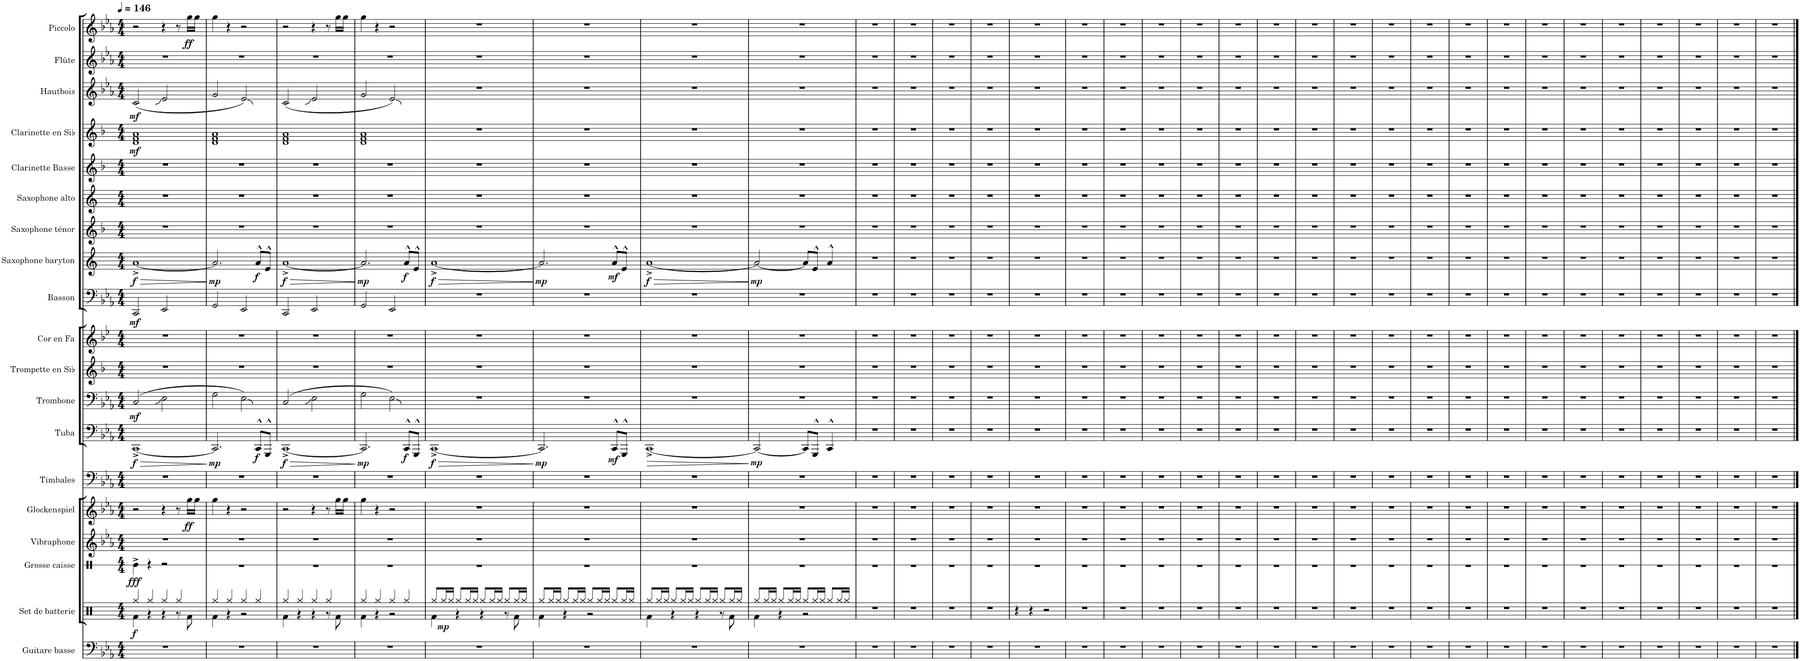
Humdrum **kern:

**kern	**kern	**dynam	**kern	**dynam	**kern	**kern	**dynam	**kern	**kern	**dynam	**kern	**dynam	**kern	**kern	**kern	**dynam	**kern	**dynam	**kern	**kern	**kern	**kern	**dynam	**kern	**dynam	**kern	**kern	**dynam
*part19	*part18	*part18	*part17	*part17	*part16	*part15	*part15	*part14	*part13	*part13	*part12	*part12	*part11	*part10	*part9	*part9	*part8	*part8	*part7	*part6	*part5	*part4	*part4	*part3	*part3	*part2	*part1	*part1
*staff19	*staff18	*staff18	*staff17	*staff17	*staff16	*staff15	*staff15	*staff14	*staff13	*staff13	*staff12	*staff12	*staff11	*staff10	*staff9	*staff9	*staff8	*staff8	*staff7	*staff6	*staff5	*staff4	*staff4	*staff3	*staff3	*staff2	*staff1	*staff1
*I"Guitare basse	*I"Set de batterie	*	*I"Grosse caisse	*	*I"Vibraphone	*I"Glockenspiel	*	*I"Timbales	*I"Tuba	*	*I"Trombone	*	*I"Trompette en Sib	*I"Cor en Fa	*I"Basson	*	*I"Saxophone baryton	*	*I"Saxophone ténor	*I"Saxophone alto	*I"Clarinette Basse	*I"Clarinette en Sib	*	*I"Hautbois	*	*I"Flûte	*I"Piccolo	*
*I'Guit. B.	*I'Bat.	*	*I'GC	*	*I'Vib.	*I'Glock.	*	*I'Timb.	*I'Tba.	*	*I'Tbn.	*	*I'Tromp. en Sib	*I'Cor en Fa	*I'Bsn.	*	*I'Sax. Bar.	*	*I'Sax. T.	*I'Sax. A.	*I'Clar. Basse	*I'Clar. en Sib	*	*I'Htbs.	*	*I'Fl.	*I'Picc.	*
*	*	*	*stria1	*	*	*	*	*	*	*	*	*	*	*	*	*	*	*	*	*	*	*	*	*	*	*	*	*
*clefF4	*clefX	*	*clefX	*	*clefG2	*clefG2	*	*clefF4	*clefF4	*	*clefF4	*	*clefG2	*clefG2	*clefF4	*	*clefG2	*	*clefG2	*clefG2	*clefG2	*clefG2	*	*clefG2	*	*clefG2	*clefG2	*
*Trd7c12	*	*	*	*	*	*Trd-14c-24	*	*	*	*	*	*	*Trd1c2	*Trd4c7	*	*	*Trd12c21	*	*Trd8c14	*Trd5c9	*Trd8c14	*Trd1c2	*	*	*	*	*Trd-7c-12	*
*k[b-e-a-]	*k[]	*	*k[]	*	*k[b-e-a-]	*k[b-e-a-]	*	*k[b-e-a-]	*k[b-e-a-]	*	*k[b-e-a-]	*	*k[b-]	*k[b-e-]	*k[b-e-a-]	*	*k[]	*	*k[b-]	*k[]	*k[b-]	*k[b-]	*	*k[b-e-a-]	*	*k[b-e-a-]	*k[b-e-a-]	*
*M4/4	*M4/4	*	*M4/4	*	*M4/4	*M4/4	*	*M4/4	*M4/4	*	*M4/4	*	*M4/4	*M4/4	*M4/4	*	*M4/4	*	*M4/4	*M4/4	*M4/4	*M4/4	*	*M4/4	*	*M4/4	*M4/4	*
*MM146	*MM146	*	*MM146	*	*MM146	*MM146	*	*MM146	*MM146	*	*MM146	*	*MM146	*MM146	*MM146	*	*MM146	*	*MM146	*MM146	*MM146	*MM146	*	*MM146	*	*MM146	*MM146	*
=1	=1	=1	=1	=1	=1	=1	=1	=1	=1	=1	=1	=1	=1	=1	=1	=1	=1	=1	=1	=1	=1	=1	=1	=1	=1	=1	=1	=1
*	*^	*	*	*	*	*	*	*	*	*	*	*	*	*	*	*	*	*	*	*	*	*	*	*	*	*	*	*
!	!	!	!LO:DY:b	!	!LO:DY:b	!	!	!	!	!	!LO:HP:b	!	!	!	!	!	!	!	!LO:HP:b	!	!	!	!	!	!	!	!	!	!
!	!	!	!	!	!	!	!	!	!	!	!LO:DY:n=1:b	!	!LO:DY:b	!	!	!	!LO:DY:b	!	!LO:DY:n=1:b	!	!	!	!	!LO:DY:b	!	!LO:DY:b	!	!	!
1r	4Rgg/	4Rf\	f	4Re^\	fff	1r	2r	.	1r	[1CC^	> f	(2C/	mf	1r	1r	2CC/	mf	[1a^	> f	1r	1r	1r	1d 1f 1a	mf	(2c/	mf	1r	2r	.
.	4Rgg/	4r	.	4r	.	.	.	.	.	.	.	.	.	.	.	.	.	.	.	.	.	.	.	.	.	.	.	.	.
.	4Rgg/	4r	.	2r	.	.	4r	.	.	.	.	2E-\	.	.	.	2EE-/	.	.	.	.	.	.	.	.	2e-/	.	.	4r	.
.	4Rgg/	8r	.	.	.	.	8r	.	.	.	.	.	.	.	.	.	.	.	.	.	.	.	.	.	.	.	.	8r	.
!	!	!	!	!	!	!	!	!LO:DY:b	!	!	!	!	!	!	!	!	!	!	!	!	!	!	!	!	!	!	!	!	!LO:DY:b
.	.	8Rf\	.	.	.	.	16gg\LL	ff	.	.	.	.	.	.	.	.	.	.	.	.	.	.	.	.	.	.	.	16gg\LL	ff
.	.	.	.	.	.	.	16gg\JJ	.	.	.	.	.	.	.	.	.	.	.	.	.	.	.	.	.	.	.	.	16gg\JJ	.
*	*v	*v	*	*	*	*	*	*	*	*	*	*	*	*	*	*	*	*	*	*	*	*	*	*	*	*	*	*	*
.	.	.	.	.	.	.	.	.	.	]	.	.	.	.	.	.	.	]	.	.	.	.	.	.	.	.	.	.
=2	=2	=2	=2	=2	=2	=2	=2	=2	=2	=2	=2	=2	=2	=2	=2	=2	=2	=2	=2	=2	=2	=2	=2	=2	=2	=2	=2	=2
*	*^	*	*	*	*	*	*	*	*	*	*	*	*	*	*	*	*	*	*	*	*	*	*	*	*	*	*	*
!	!	!	!	!	!	!	!	!	!	!	!LO:DY:b	!	!	!	!	!	!	!	!LO:DY:b	!	!	!	!	!	!	!	!	!	!
1r	4Rgg/	4Rf\	.	1r	.	1r	4gg\	.	1r	2.CC/]	mp	2G\	.	1r	1r	2GG/	.	2.a/]	mp	1r	1r	1r	1d 1f 1a	.	2g/	.	1r	4gg\	.
.	4Rgg/	4r	.	.	.	.	4r	.	.	.	.	.	.	.	.	.	.	.	.	.	.	.	.	.	.	.	.	4r	.
.	4Rgg/	2r	.	.	.	.	2r	.	.	.	.	2E-\)	.	.	.	2EE-/	.	.	.	.	.	.	.	.	2e-/)	.	.	2r	.
!	!	!	!	!	!	!	!	!	!	!	!LO:DY:b	!	!	!	!	!	!	!	!LO:DY:b	!	!	!	!	!	!	!	!	!	!
.	4Rgg/	.	.	.	.	.	.	.	.	8CC^^/L	f	.	.	.	.	.	.	8a^^/L	f	.	.	.	.	.	.	.	.	.	.
.	.	.	.	.	.	.	.	.	.	8GGG^^/J	.	.	.	.	.	.	.	8e^^/J	.	.	.	.	.	.	.	.	.	.	.
=3	=3	=3	=3	=3	=3	=3	=3	=3	=3	=3	=3	=3	=3	=3	=3	=3	=3	=3	=3	=3	=3	=3	=3	=3	=3	=3	=3	=3	=3
!	!	!	!	!	!	!	!	!	!	!	!LO:HP:b	!	!	!	!	!	!	!	!LO:HP:b	!	!	!	!	!	!	!	!	!	!
!	!	!	!	!	!	!	!	!	!	!	!LO:DY:n=1:b	!	!	!	!	!	!	!	!LO:DY:n=1:b	!	!	!	!	!	!	!	!	!	!
1r	4Rgg/	4Rf\	.	1r	.	1r	2r	.	1r	[1CC^	> f	(2C/	.	1r	1r	2CC/	.	[1a^	> f	1r	1r	1r	1d 1f 1a	.	(2c/	.	1r	2r	.
.	4Rgg/	4r	.	.	.	.	.	.	.	.	.	.	.	.	.	.	.	.	.	.	.	.	.	.	.	.	.	.	.
.	4Rgg/	4r	.	.	.	.	4r	.	.	.	.	2E-\	.	.	.	2EE-/	.	.	.	.	.	.	.	.	2e-/	.	.	4r	.
.	4Rgg/	8r	.	.	.	.	8r	.	.	.	.	.	.	.	.	.	.	.	.	.	.	.	.	.	.	.	.	8r	.
.	.	8Rf\	.	.	.	.	16gg\LL	.	.	.	.	.	.	.	.	.	.	.	.	.	.	.	.	.	.	.	.	16gg\LL	.
.	.	.	.	.	.	.	16gg\JJ	.	.	.	.	.	.	.	.	.	.	.	.	.	.	.	.	.	.	.	.	16gg\JJ	.
*	*v	*v	*	*	*	*	*	*	*	*	*	*	*	*	*	*	*	*	*	*	*	*	*	*	*	*	*	*	*
.	.	.	.	.	.	.	.	.	.	]	.	.	.	.	.	.	.	]	.	.	.	.	.	.	.	.	.	.
=4	=4	=4	=4	=4	=4	=4	=4	=4	=4	=4	=4	=4	=4	=4	=4	=4	=4	=4	=4	=4	=4	=4	=4	=4	=4	=4	=4	=4
*	*^	*	*	*	*	*	*	*	*	*	*	*	*	*	*	*	*	*	*	*	*	*	*	*	*	*	*	*
!	!	!	!	!	!	!	!	!	!	!	!LO:DY:b	!	!	!	!	!	!	!	!LO:DY:b	!	!	!	!	!	!	!	!	!	!
1r	4Rgg/	4Rf\	.	1r	.	1r	4gg\	.	1r	2.CC/]	mp	2G\	.	1r	1r	2GG/	.	2.a/]	mp	1r	1r	1r	1d 1f 1a	.	2g/	.	1r	4gg\	.
.	4Rgg/	4r	.	.	.	.	4r	.	.	.	.	.	.	.	.	.	.	.	.	.	.	.	.	.	.	.	.	4r	.
.	4Rgg/	2r	.	.	.	.	2r	.	.	.	.	2E-\)	.	.	.	2EE-/	.	.	.	.	.	.	.	.	2e-/)	.	.	2r	.
!	!	!	!	!	!	!	!	!	!	!	!LO:DY:b	!	!	!	!	!	!	!	!LO:DY:b	!	!	!	!	!	!	!	!	!	!
.	4Rgg/	.	.	.	.	.	.	.	.	8CC^^/L	f	.	.	.	.	.	.	8a^^/L	f	.	.	.	.	.	.	.	.	.	.
.	.	.	.	.	.	.	.	.	.	8GGG^^/J	.	.	.	.	.	.	.	8e^^/J	.	.	.	.	.	.	.	.	.	.	.
=5	=5	=5	=5	=5	=5	=5	=5	=5	=5	=5	=5	=5	=5	=5	=5	=5	=5	=5	=5	=5	=5	=5	=5	=5	=5	=5	=5	=5	=5
!	!	!	!	!	!	!	!	!	!	!	!LO:HP:b	!	!	!	!	!	!	!	!LO:HP:b	!	!	!	!	!	!	!	!	!	!
!	!	!	!	!	!	!	!	!	!	!	!LO:DY:n=1:b	!	!	!	!	!	!	!	!LO:DY:n=1:b	!	!	!	!	!	!	!	!	!	!
1r	8Rgg/L	4Rf\	.	1r	.	1r	1r	.	1r	[1CC^	> f	1r	.	1r	1r	1r	.	[1a^	> f	1r	1r	1r	1r	.	1r	.	1r	1r	.
!	!	!	!LO:DY:b	!	!	!	!	!	!	!	!	!	!	!	!	!	!	!	!	!	!	!	!	!	!	!	!	!	!
.	16Rgg/L	.	mp	.	.	.	.	.	.	.	.	.	.	.	.	.	.	.	.	.	.	.	.	.	.	.	.	.	.
.	16Rgg/JJ	.	.	.	.	.	.	.	.	.	.	.	.	.	.	.	.	.	.	.	.	.	.	.	.	.	.	.	.
.	8Rgg/L	4r	.	.	.	.	.	.	.	.	.	.	.	.	.	.	.	.	.	.	.	.	.	.	.	.	.	.	.
.	16Rgg/L	.	.	.	.	.	.	.	.	.	.	.	.	.	.	.	.	.	.	.	.	.	.	.	.	.	.	.	.
.	16Rgg/JJ	.	.	.	.	.	.	.	.	.	.	.	.	.	.	.	.	.	.	.	.	.	.	.	.	.	.	.	.
.	8Rgg/L	4r	.	.	.	.	.	.	.	.	.	.	.	.	.	.	.	.	.	.	.	.	.	.	.	.	.	.	.
.	16Rgg/L	.	.	.	.	.	.	.	.	.	.	.	.	.	.	.	.	.	.	.	.	.	.	.	.	.	.	.	.
.	16Rgg/JJ	.	.	.	.	.	.	.	.	.	.	.	.	.	.	.	.	.	.	.	.	.	.	.	.	.	.	.	.
.	8Rgg/L	8r	.	.	.	.	.	.	.	.	.	.	.	.	.	.	.	.	.	.	.	.	.	.	.	.	.	.	.
.	16Rgg/L	8Rf\	.	.	.	.	.	.	.	.	.	.	.	.	.	.	.	.	.	.	.	.	.	.	.	.	.	.	.
.	16Rgg/JJ	.	.	.	.	.	.	.	.	.	.	.	.	.	.	.	.	.	.	.	.	.	.	.	.	.	.	.	.
*	*v	*v	*	*	*	*	*	*	*	*	*	*	*	*	*	*	*	*	*	*	*	*	*	*	*	*	*	*	*
.	.	.	.	.	.	.	.	.	.	]	.	.	.	.	.	.	.	]	.	.	.	.	.	.	.	.	.	.
=6	=6	=6	=6	=6	=6	=6	=6	=6	=6	=6	=6	=6	=6	=6	=6	=6	=6	=6	=6	=6	=6	=6	=6	=6	=6	=6	=6	=6
*	*^	*	*	*	*	*	*	*	*	*	*	*	*	*	*	*	*	*	*	*	*	*	*	*	*	*	*	*
!	!	!	!	!	!	!	!	!	!	!	!LO:DY:b	!	!	!	!	!	!	!	!LO:DY:b	!	!	!	!	!	!	!	!	!	!
1r	8Rgg/L	4Rf\	.	1r	.	1r	1r	.	1r	2.CC/]	mp	1r	.	1r	1r	1r	.	2.a/]	mp	1r	1r	1r	1r	.	1r	.	1r	1r	.
.	16Rgg/L	.	.	.	.	.	.	.	.	.	.	.	.	.	.	.	.	.	.	.	.	.	.	.	.	.	.	.	.
.	16Rgg/JJ	.	.	.	.	.	.	.	.	.	.	.	.	.	.	.	.	.	.	.	.	.	.	.	.	.	.	.	.
.	8Rgg/L	4r	.	.	.	.	.	.	.	.	.	.	.	.	.	.	.	.	.	.	.	.	.	.	.	.	.	.	.
.	16Rgg/L	.	.	.	.	.	.	.	.	.	.	.	.	.	.	.	.	.	.	.	.	.	.	.	.	.	.	.	.
.	16Rgg/JJ	.	.	.	.	.	.	.	.	.	.	.	.	.	.	.	.	.	.	.	.	.	.	.	.	.	.	.	.
.	8Rgg/L	2r	.	.	.	.	.	.	.	.	.	.	.	.	.	.	.	.	.	.	.	.	.	.	.	.	.	.	.
.	16Rgg/L	.	.	.	.	.	.	.	.	.	.	.	.	.	.	.	.	.	.	.	.	.	.	.	.	.	.	.	.
.	16Rgg/JJ	.	.	.	.	.	.	.	.	.	.	.	.	.	.	.	.	.	.	.	.	.	.	.	.	.	.	.	.
!	!	!	!	!	!	!	!	!	!	!	!LO:DY:b	!	!	!	!	!	!	!	!LO:DY:b	!	!	!	!	!	!	!	!	!	!
.	8Rgg/L	.	.	.	.	.	.	.	.	8CC^^/L	mf	.	.	.	.	.	.	8a^^/L	mf	.	.	.	.	.	.	.	.	.	.
.	16Rgg/L	.	.	.	.	.	.	.	.	8GGG^^/J	.	.	.	.	.	.	.	8e^^/J	.	.	.	.	.	.	.	.	.	.	.
.	16Rgg/JJ	.	.	.	.	.	.	.	.	.	.	.	.	.	.	.	.	.	.	.	.	.	.	.	.	.	.	.	.
=7	=7	=7	=7	=7	=7	=7	=7	=7	=7	=7	=7	=7	=7	=7	=7	=7	=7	=7	=7	=7	=7	=7	=7	=7	=7	=7	=7	=7	=7
!	!	!	!	!	!	!	!	!	!	!	!LO:HP:b	!	!	!	!	!	!	!	!LO:HP:b	!	!	!	!	!	!	!	!	!	!
!	!	!	!	!	!	!	!	!	!	!	!	!	!	!	!	!	!	!	!LO:DY:n=1:b	!	!	!	!	!	!	!	!	!	!
1r	8Rgg/L	4Rf\	.	1r	.	1r	1r	.	1r	[1CC^	>	1r	.	1r	1r	1r	.	[1a^	> f	1r	1r	1r	1r	.	1r	.	1r	1r	.
.	16Rgg/L	.	.	.	.	.	.	.	.	.	.	.	.	.	.	.	.	.	.	.	.	.	.	.	.	.	.	.	.
.	16Rgg/JJ	.	.	.	.	.	.	.	.	.	.	.	.	.	.	.	.	.	.	.	.	.	.	.	.	.	.	.	.
.	8Rgg/L	4r	.	.	.	.	.	.	.	.	.	.	.	.	.	.	.	.	.	.	.	.	.	.	.	.	.	.	.
.	16Rgg/L	.	.	.	.	.	.	.	.	.	.	.	.	.	.	.	.	.	.	.	.	.	.	.	.	.	.	.	.
.	16Rgg/JJ	.	.	.	.	.	.	.	.	.	.	.	.	.	.	.	.	.	.	.	.	.	.	.	.	.	.	.	.
.	8Rgg/L	4r	.	.	.	.	.	.	.	.	.	.	.	.	.	.	.	.	.	.	.	.	.	.	.	.	.	.	.
.	16Rgg/L	.	.	.	.	.	.	.	.	.	.	.	.	.	.	.	.	.	.	.	.	.	.	.	.	.	.	.	.
.	16Rgg/JJ	.	.	.	.	.	.	.	.	.	.	.	.	.	.	.	.	.	.	.	.	.	.	.	.	.	.	.	.
.	8Rgg/L	8r	.	.	.	.	.	.	.	.	.	.	.	.	.	.	.	.	.	.	.	.	.	.	.	.	.	.	.
.	16Rgg/L	8Rf\	.	.	.	.	.	.	.	.	.	.	.	.	.	.	.	.	.	.	.	.	.	.	.	.	.	.	.
.	16Rgg/JJ	.	.	.	.	.	.	.	.	.	.	.	.	.	.	.	.	.	.	.	.	.	.	.	.	.	.	.	.
*	*v	*v	*	*	*	*	*	*	*	*	*	*	*	*	*	*	*	*	*	*	*	*	*	*	*	*	*	*	*
.	.	.	.	.	.	.	.	.	.	]	.	.	.	.	.	.	.	]	.	.	.	.	.	.	.	.	.	.
=8	=8	=8	=8	=8	=8	=8	=8	=8	=8	=8	=8	=8	=8	=8	=8	=8	=8	=8	=8	=8	=8	=8	=8	=8	=8	=8	=8	=8
*	*^	*	*	*	*	*	*	*	*	*	*	*	*	*	*	*	*	*	*	*	*	*	*	*	*	*	*	*
!	!	!	!	!	!	!	!	!	!	!	!LO:DY:b	!	!	!	!	!	!	!	!LO:DY:b	!	!	!	!	!	!	!	!	!	!
1r	8Rgg/L	4Rf\	.	1r	.	1r	1r	.	1r	2CC/_	mp	1r	.	1r	1r	1r	.	2a/_	mp	1r	1r	1r	1r	.	1r	.	1r	1r	.
.	16Rgg/L	.	.	.	.	.	.	.	.	.	.	.	.	.	.	.	.	.	.	.	.	.	.	.	.	.	.	.	.
.	16Rgg/JJ	.	.	.	.	.	.	.	.	.	.	.	.	.	.	.	.	.	.	.	.	.	.	.	.	.	.	.	.
.	8Rgg/L	4r	.	.	.	.	.	.	.	.	.	.	.	.	.	.	.	.	.	.	.	.	.	.	.	.	.	.	.
.	16Rgg/L	.	.	.	.	.	.	.	.	.	.	.	.	.	.	.	.	.	.	.	.	.	.	.	.	.	.	.	.
.	16Rgg/JJ	.	.	.	.	.	.	.	.	.	.	.	.	.	.	.	.	.	.	.	.	.	.	.	.	.	.	.	.
.	8Rgg/L	2r	.	.	.	.	.	.	.	8CC/L]	.	.	.	.	.	.	.	8a/L]	.	.	.	.	.	.	.	.	.	.	.
.	16Rgg/L	.	.	.	.	.	.	.	.	8GGG^^/J	.	.	.	.	.	.	.	8e^^/J	.	.	.	.	.	.	.	.	.	.	.
.	16Rgg/JJ	.	.	.	.	.	.	.	.	.	.	.	.	.	.	.	.	.	.	.	.	.	.	.	.	.	.	.	.
.	8Rgg/L	.	.	.	.	.	.	.	.	4CC^^/	.	.	.	.	.	.	.	4a^^/	.	.	.	.	.	.	.	.	.	.	.
.	16Rgg/L	.	.	.	.	.	.	.	.	.	.	.	.	.	.	.	.	.	.	.	.	.	.	.	.	.	.	.	.
.	16Rgg/JJ	.	.	.	.	.	.	.	.	.	.	.	.	.	.	.	.	.	.	.	.	.	.	.	.	.	.	.	.
*	*v	*v	*	*	*	*	*	*	*	*	*	*	*	*	*	*	*	*	*	*	*	*	*	*	*	*	*	*	*
=9	=9	=9	=9	=9	=9	=9	=9	=9	=9	=9	=9	=9	=9	=9	=9	=9	=9	=9	=9	=9	=9	=9	=9	=9	=9	=9	=9	=9
1r	1r	.	1r	.	1r	1r	.	1r	1r	.	1r	.	1r	1r	1r	.	1r	.	1r	1r	1r	1r	.	1r	.	1r	1r	.
=10	=10	=10	=10	=10	=10	=10	=10	=10	=10	=10	=10	=10	=10	=10	=10	=10	=10	=10	=10	=10	=10	=10	=10	=10	=10	=10	=10	=10
1r	1r	.	1r	.	1r	1r	.	1r	1r	.	1r	.	1r	1r	1r	.	1r	.	1r	1r	1r	1r	.	1r	.	1r	1r	.
=11	=11	=11	=11	=11	=11	=11	=11	=11	=11	=11	=11	=11	=11	=11	=11	=11	=11	=11	=11	=11	=11	=11	=11	=11	=11	=11	=11	=11
1r	1r	.	1r	.	1r	1r	.	1r	1r	.	1r	.	1r	1r	1r	.	1r	.	1r	1r	1r	1r	.	1r	.	1r	1r	.
=12	=12	=12	=12	=12	=12	=12	=12	=12	=12	=12	=12	=12	=12	=12	=12	=12	=12	=12	=12	=12	=12	=12	=12	=12	=12	=12	=12	=12
1r	1r	.	1r	.	1r	1r	.	1r	1r	.	1r	.	1r	1r	1r	.	1r	.	1r	1r	1r	1r	.	1r	.	1r	1r	.
=13	=13	=13	=13	=13	=13	=13	=13	=13	=13	=13	=13	=13	=13	=13	=13	=13	=13	=13	=13	=13	=13	=13	=13	=13	=13	=13	=13	=13
1r	4r	.	1r	.	1r	1r	.	1r	1r	.	1r	.	1r	1r	1r	.	1r	.	1r	1r	1r	1r	.	1r	.	1r	1r	.
.	4r	.	.	.	.	.	.	.	.	.	.	.	.	.	.	.	.	.	.	.	.	.	.	.	.	.	.	.
.	2r	.	.	.	.	.	.	.	.	.	.	.	.	.	.	.	.	.	.	.	.	.	.	.	.	.	.	.
=14	=14	=14	=14	=14	=14	=14	=14	=14	=14	=14	=14	=14	=14	=14	=14	=14	=14	=14	=14	=14	=14	=14	=14	=14	=14	=14	=14	=14
1r	1r	.	1r	.	1r	1r	.	1r	1r	.	1r	.	1r	1r	1r	.	1r	.	1r	1r	1r	1r	.	1r	.	1r	1r	.
=15	=15	=15	=15	=15	=15	=15	=15	=15	=15	=15	=15	=15	=15	=15	=15	=15	=15	=15	=15	=15	=15	=15	=15	=15	=15	=15	=15	=15
1r	1r	.	1r	.	1r	1r	.	1r	1r	.	1r	.	1r	1r	1r	.	1r	.	1r	1r	1r	1r	.	1r	.	1r	1r	.
=16	=16	=16	=16	=16	=16	=16	=16	=16	=16	=16	=16	=16	=16	=16	=16	=16	=16	=16	=16	=16	=16	=16	=16	=16	=16	=16	=16	=16
1r	1r	.	1r	.	1r	1r	.	1r	1r	.	1r	.	1r	1r	1r	.	1r	.	1r	1r	1r	1r	.	1r	.	1r	1r	.
=17	=17	=17	=17	=17	=17	=17	=17	=17	=17	=17	=17	=17	=17	=17	=17	=17	=17	=17	=17	=17	=17	=17	=17	=17	=17	=17	=17	=17
1r	1r	.	1r	.	1r	1r	.	1r	1r	.	1r	.	1r	1r	1r	.	1r	.	1r	1r	1r	1r	.	1r	.	1r	1r	.
=18	=18	=18	=18	=18	=18	=18	=18	=18	=18	=18	=18	=18	=18	=18	=18	=18	=18	=18	=18	=18	=18	=18	=18	=18	=18	=18	=18	=18
1r	1r	.	1r	.	1r	1r	.	1r	1r	.	1r	.	1r	1r	1r	.	1r	.	1r	1r	1r	1r	.	1r	.	1r	1r	.
=19	=19	=19	=19	=19	=19	=19	=19	=19	=19	=19	=19	=19	=19	=19	=19	=19	=19	=19	=19	=19	=19	=19	=19	=19	=19	=19	=19	=19
1r	1r	.	1r	.	1r	1r	.	1r	1r	.	1r	.	1r	1r	1r	.	1r	.	1r	1r	1r	1r	.	1r	.	1r	1r	.
=20	=20	=20	=20	=20	=20	=20	=20	=20	=20	=20	=20	=20	=20	=20	=20	=20	=20	=20	=20	=20	=20	=20	=20	=20	=20	=20	=20	=20
1r	1r	.	1r	.	1r	1r	.	1r	1r	.	1r	.	1r	1r	1r	.	1r	.	1r	1r	1r	1r	.	1r	.	1r	1r	.
=21	=21	=21	=21	=21	=21	=21	=21	=21	=21	=21	=21	=21	=21	=21	=21	=21	=21	=21	=21	=21	=21	=21	=21	=21	=21	=21	=21	=21
1r	1r	.	1r	.	1r	1r	.	1r	1r	.	1r	.	1r	1r	1r	.	1r	.	1r	1r	1r	1r	.	1r	.	1r	1r	.
=22	=22	=22	=22	=22	=22	=22	=22	=22	=22	=22	=22	=22	=22	=22	=22	=22	=22	=22	=22	=22	=22	=22	=22	=22	=22	=22	=22	=22
1r	1r	.	1r	.	1r	1r	.	1r	1r	.	1r	.	1r	1r	1r	.	1r	.	1r	1r	1r	1r	.	1r	.	1r	1r	.
=23	=23	=23	=23	=23	=23	=23	=23	=23	=23	=23	=23	=23	=23	=23	=23	=23	=23	=23	=23	=23	=23	=23	=23	=23	=23	=23	=23	=23
1r	1r	.	1r	.	1r	1r	.	1r	1r	.	1r	.	1r	1r	1r	.	1r	.	1r	1r	1r	1r	.	1r	.	1r	1r	.
=24	=24	=24	=24	=24	=24	=24	=24	=24	=24	=24	=24	=24	=24	=24	=24	=24	=24	=24	=24	=24	=24	=24	=24	=24	=24	=24	=24	=24
1r	1r	.	1r	.	1r	1r	.	1r	1r	.	1r	.	1r	1r	1r	.	1r	.	1r	1r	1r	1r	.	1r	.	1r	1r	.
=25	=25	=25	=25	=25	=25	=25	=25	=25	=25	=25	=25	=25	=25	=25	=25	=25	=25	=25	=25	=25	=25	=25	=25	=25	=25	=25	=25	=25
1r	1r	.	1r	.	1r	1r	.	1r	1r	.	1r	.	1r	1r	1r	.	1r	.	1r	1r	1r	1r	.	1r	.	1r	1r	.
=26	=26	=26	=26	=26	=26	=26	=26	=26	=26	=26	=26	=26	=26	=26	=26	=26	=26	=26	=26	=26	=26	=26	=26	=26	=26	=26	=26	=26
1r	1r	.	1r	.	1r	1r	.	1r	1r	.	1r	.	1r	1r	1r	.	1r	.	1r	1r	1r	1r	.	1r	.	1r	1r	.
=27	=27	=27	=27	=27	=27	=27	=27	=27	=27	=27	=27	=27	=27	=27	=27	=27	=27	=27	=27	=27	=27	=27	=27	=27	=27	=27	=27	=27
1r	1r	.	1r	.	1r	1r	.	1r	1r	.	1r	.	1r	1r	1r	.	1r	.	1r	1r	1r	1r	.	1r	.	1r	1r	.
=28	=28	=28	=28	=28	=28	=28	=28	=28	=28	=28	=28	=28	=28	=28	=28	=28	=28	=28	=28	=28	=28	=28	=28	=28	=28	=28	=28	=28
1r	1r	.	1r	.	1r	1r	.	1r	1r	.	1r	.	1r	1r	1r	.	1r	.	1r	1r	1r	1r	.	1r	.	1r	1r	.
=29	=29	=29	=29	=29	=29	=29	=29	=29	=29	=29	=29	=29	=29	=29	=29	=29	=29	=29	=29	=29	=29	=29	=29	=29	=29	=29	=29	=29
1r	1r	.	1r	.	1r	1r	.	1r	1r	.	1r	.	1r	1r	1r	.	1r	.	1r	1r	1r	1r	.	1r	.	1r	1r	.
=30	=30	=30	=30	=30	=30	=30	=30	=30	=30	=30	=30	=30	=30	=30	=30	=30	=30	=30	=30	=30	=30	=30	=30	=30	=30	=30	=30	=30
1r	1r	.	1r	.	1r	1r	.	1r	1r	.	1r	.	1r	1r	1r	.	1r	.	1r	1r	1r	1r	.	1r	.	1r	1r	.
=31	=31	=31	=31	=31	=31	=31	=31	=31	=31	=31	=31	=31	=31	=31	=31	=31	=31	=31	=31	=31	=31	=31	=31	=31	=31	=31	=31	=31
1r	1r	.	1r	.	1r	1r	.	1r	1r	.	1r	.	1r	1r	1r	.	1r	.	1r	1r	1r	1r	.	1r	.	1r	1r	.
=32	=32	=32	=32	=32	=32	=32	=32	=32	=32	=32	=32	=32	=32	=32	=32	=32	=32	=32	=32	=32	=32	=32	=32	=32	=32	=32	=32	=32
1r	1r	.	1r	.	1r	1r	.	1r	1r	.	1r	.	1r	1r	1r	.	1r	.	1r	1r	1r	1r	.	1r	.	1r	1r	.
==	==	==	==	==	==	==	==	==	==	==	==	==	==	==	==	==	==	==	==	==	==	==	==	==	==	==	==	==
*-	*-	*-	*-	*-	*-	*-	*-	*-	*-	*-	*-	*-	*-	*-	*-	*-	*-	*-	*-	*-	*-	*-	*-	*-	*-	*-	*-	*-
